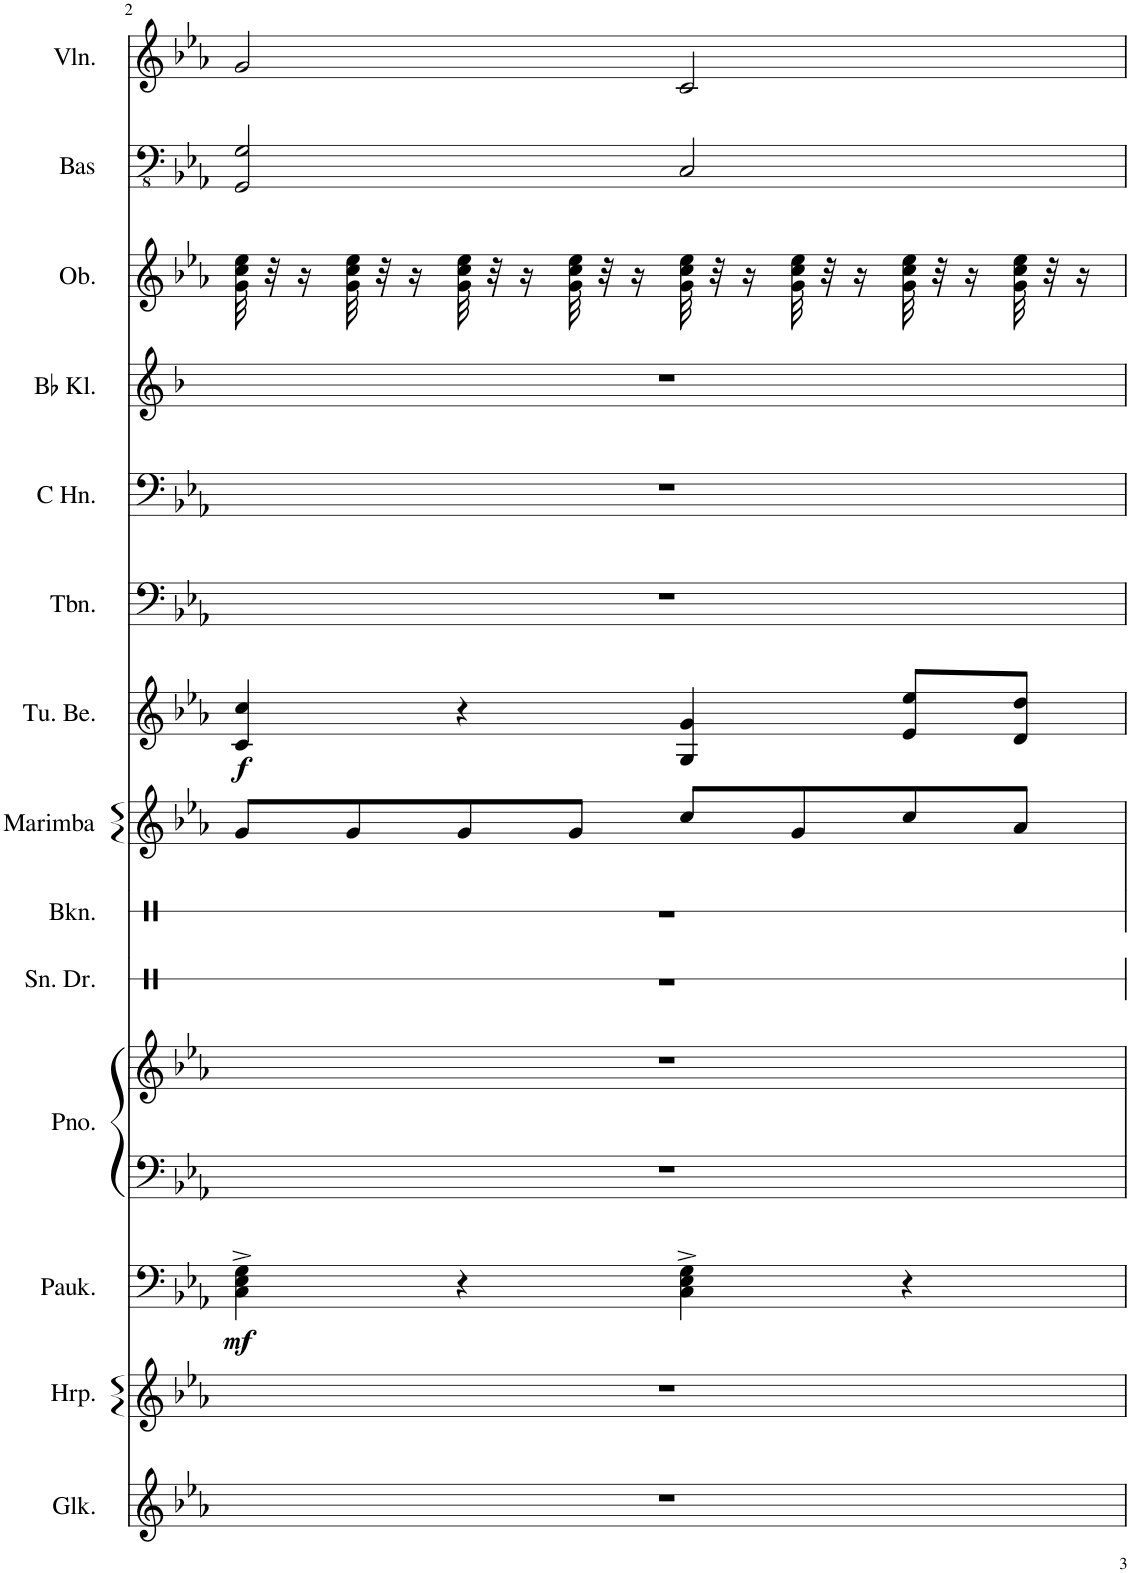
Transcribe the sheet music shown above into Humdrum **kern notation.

**kern	**kern	**kern	**dynam	**kern	**kern	**kern	**kern	**kern	**kern	**dynam	**kern	**kern	**kern	**kern	**kern	**kern
*part14	*part13	*part12	*part12	*part11	*part11	*part10	*part9	*part8	*part7	*part7	*part6	*part5	*part4	*part3	*part2	*part1
*staff15	*staff14	*staff13	*staff13	*staff12	*staff11	*staff10	*staff9	*staff8	*staff7	*staff7	*staff6	*staff5	*staff4	*staff3	*staff2	*staff1
*I"Klokkenspel	*I"Harp	*I"Pauken	*	*I"Piano	*	*I"Snare drum	*I"Bekken	*I"Marimba	*I"Buisklokken	*	*I"Trombone	*I"Hoorn in C	*I"Klarinet in Bb	*I"Hobo	*I"Akoestische bas	*I"Violen
*	*I'Hrp.	*I'Pauk.	*	*I'Pno.	*	*I'Sn. Dr.	*I'Bkn.	*I'Marimba	*	*	*I'Tbn.	*	*	*	*I'Bas	*I'Vln.
!!LO:PB:g=z
*clefG2	*clefG2	*clefF4	*	*clefF4	*clefG2	*clefX	*clefX	*clefG2	*clefG2	*	*clefF4	*clefF4	*clefG2	*clefG2	*clefFv4	*clefG2
*Trd-14c-24	*	*	*	*	*	*	*	*	*	*	*	*Trd4c7	*Trd1c2	*	*	*
*k[b-e-a-]	*k[b-e-a-]	*k[b-e-a-]	*	*k[b-e-a-]	*k[b-e-a-]	*k[]	*k[]	*k[b-e-a-]	*k[b-e-a-]	*	*k[b-e-a-]	*k[b-e-a-]	*k[b-]	*k[b-e-a-]	*k[b-e-a-]	*k[b-e-a-]
*M4/4	*M4/4	*M4/4	*	*M4/4	*M4/4	*M4/4	*M4/4	*M4/4	*M4/4	*	*M4/4	*M4/4	*M4/4	*M4/4	*M4/4	*M4/4
=2	=2	=2	=2	=2	=2	=2	=2	=2	=2	=2	=2	=2	=2	=2	=2	=2
!	!	!	!LO:DY:b	!	!	!	!	!	!	!LO:DY:b	!	!	!	!	!	!
1r	1r	4C\^ 4E-\^ 4G\^	mf	1r	1r	1r	1r	8g/L	4c/ 4cc/	f	1r	1r	1r	32g\ 32cc\ 32ee-\	2GGG/ 2GG/	2g/
.	.	.	.	.	.	.	.	.	.	.	.	.	.	32r	.	.
.	.	.	.	.	.	.	.	.	.	.	.	.	.	16r	.	.
.	.	.	.	.	.	.	.	8g/	.	.	.	.	.	32g\ 32cc\ 32ee-\	.	.
.	.	.	.	.	.	.	.	.	.	.	.	.	.	32r	.	.
.	.	.	.	.	.	.	.	.	.	.	.	.	.	16r	.	.
.	.	4r	.	.	.	.	.	8g/	4r	.	.	.	.	32g\ 32cc\ 32ee-\	.	.
.	.	.	.	.	.	.	.	.	.	.	.	.	.	32r	.	.
.	.	.	.	.	.	.	.	.	.	.	.	.	.	16r	.	.
.	.	.	.	.	.	.	.	8g/J	.	.	.	.	.	32g\ 32cc\ 32ee-\	.	.
.	.	.	.	.	.	.	.	.	.	.	.	.	.	32r	.	.
.	.	.	.	.	.	.	.	.	.	.	.	.	.	16r	.	.
.	.	4C\^ 4E-\^ 4G\^	.	.	.	.	.	8cc/L	4G/ 4g/	.	.	.	.	32g\ 32cc\ 32ee-\	2CC/	2c/
.	.	.	.	.	.	.	.	.	.	.	.	.	.	32r	.	.
.	.	.	.	.	.	.	.	.	.	.	.	.	.	16r	.	.
.	.	.	.	.	.	.	.	8g/	.	.	.	.	.	32g\ 32cc\ 32ee-\	.	.
.	.	.	.	.	.	.	.	.	.	.	.	.	.	32r	.	.
.	.	.	.	.	.	.	.	.	.	.	.	.	.	16r	.	.
.	.	4r	.	.	.	.	.	8cc/	8e-/ 8ee-/L	.	.	.	.	32g\ 32cc\ 32ee-\	.	.
.	.	.	.	.	.	.	.	.	.	.	.	.	.	32r	.	.
.	.	.	.	.	.	.	.	.	.	.	.	.	.	16r	.	.
.	.	.	.	.	.	.	.	8a-/J	8d/ 8dd/J	.	.	.	.	32g\ 32cc\ 32ee-\	.	.
.	.	.	.	.	.	.	.	.	.	.	.	.	.	32r	.	.
.	.	.	.	.	.	.	.	.	.	.	.	.	.	16r	.	.
=	=	=	=	=	=	=	=	=	=	=	=	=	=	=	=	=
*-	*-	*-	*-	*-	*-	*-	*-	*-	*-	*-	*-	*-	*-	*-	*-	*-
